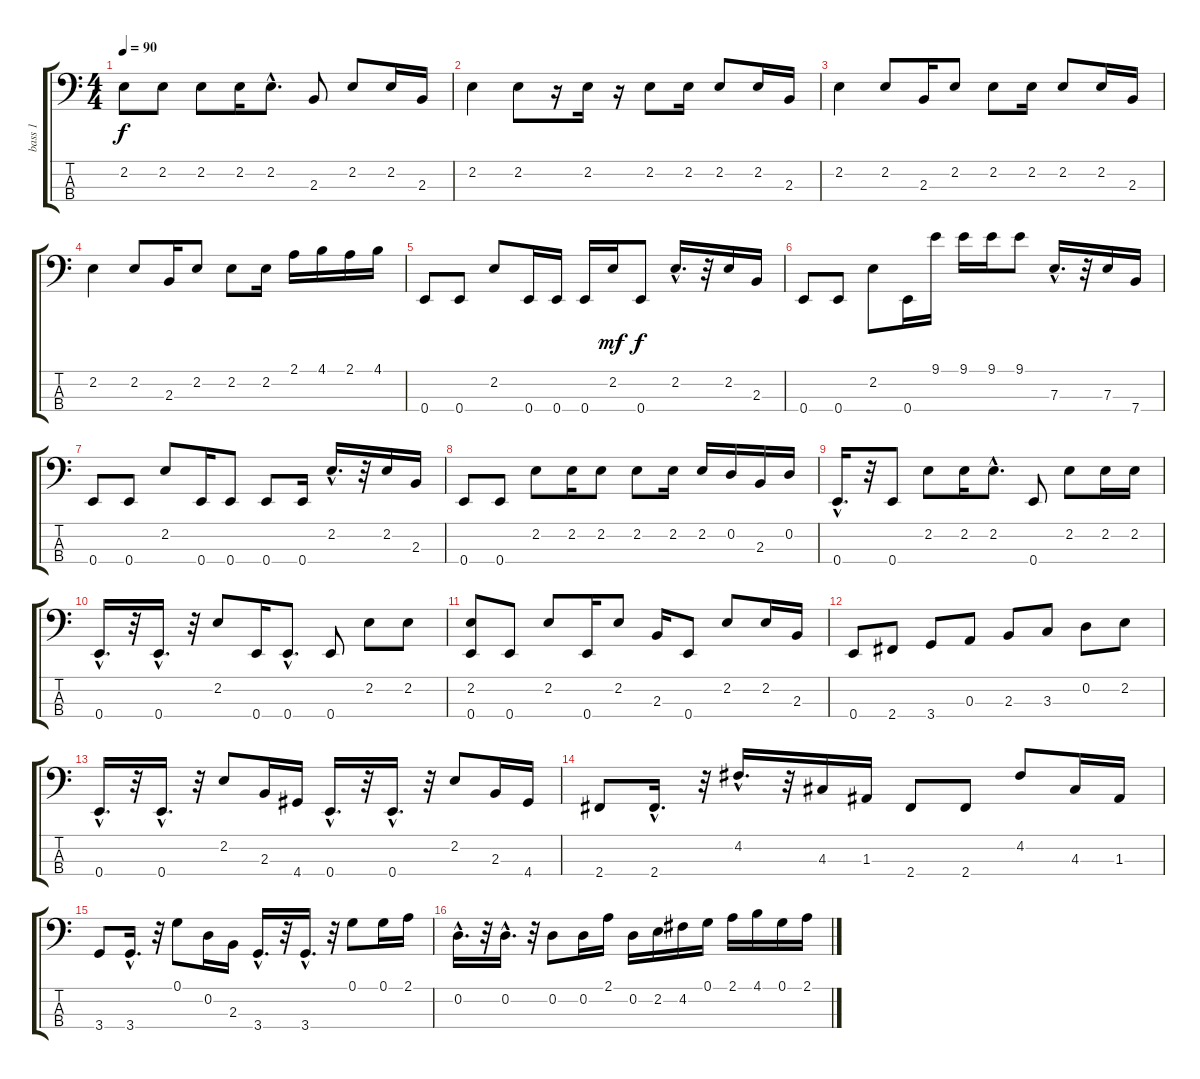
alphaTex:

\track ("bass 1" "bass 1") {instrument fretlessbass}
\staff {score tabs}
\tuning (G2 D2 A1 E1) {hide}
\ts (4 4)
\tempo 90
\clef f4
\ks c
2.2.8{dy f} 2.2.8 2.2.8 2.2.16 2.2{hac}.8{d} 2.3.8 2.2.8 2.2.16 2.3.16 |
2.2.4 2.2.8 r.16 2.2.16 r.16 2.2.8 2.2.16 2.2.8 2.2.16 2.3.16 |
2.2.4 2.2.8 2.3.16 2.2.8 2.2.8 2.2.16 2.2.8 2.2.16 2.3.16 |
2.2.4 2.2.8 2.3.16 2.2.8 2.2.8 2.2.16 2.1.16 4.1.16 2.1.16 4.1.16 |
0.4.8 0.4.8 2.2.8 0.4.16 0.4.16 0.4.16 2.2.16{dy mf} 0.4.8{dy f} 2.2{hac}.16{d} r.32 2.2.16 2.3.16 |
0.4.8 0.4.8 2.2.8 0.4.16 9.1.16 9.1.16 9.1.16 9.1.8 7.3{hac}.16{d} r.32 7.3.16 7.4.16 |
0.4.8 0.4.8 2.2.8 0.4.16 0.4.8 0.4.8 0.4.16 2.2{hac}.16{d} r.32 2.2.16 2.3.16 |
0.4.8 0.4.8 2.2.8 2.2.16 2.2.8 2.2.8 2.2.16 2.2.16 0.2.16 2.3.16 0.2.16 |
0.4{hac}.16{d} r.32 0.4.8 2.2.8 2.2.16 2.2{hac}.8{d} 0.4.8 2.2.8 2.2.16 2.2.16 |
0.4{hac}.16{d} r.32 0.4{hac}.16{d} r.32 2.2.8 0.4.16 0.4{hac}.8{d} 0.4.8 2.2.8 2.2.8 |
(2.2 0.4).8 0.4.8 2.2.8 0.4.16 2.2.8 2.3.16 0.4.8 2.2.8 2.2.16 2.3.16 |
0.4.8 2.4.8 3.4.8 0.3.8 2.3.8 3.3.8 0.2.8 2.2.8 |
0.4{hac}.16{d} r.32 0.4{hac}.16{d} r.32 2.2.8 2.3.16 4.4.16 0.4{hac}.16{d} r.32 0.4{hac}.16{d} r.32 2.2.8 2.3.16 4.4.16 |
2.4.8 2.4{hac}.16{d} r.32 4.2{hac}.16{d} r.32 4.3.16 1.3.16 2.4.8 2.4.8 4.2.8 4.3.16 1.3.16 |
3.4.8 3.4{hac}.16{d} r.32 0.1.8 0.2.16 2.3.16 3.4{hac}.16{d} r.32 3.4{hac}.16{d} r.32 0.1.8 0.1.16 2.1.16 |
0.2{hac}.16{d} r.32 0.2{hac}.16{d} r.32 0.2.8 0.2.16 2.1.16 0.2.16 2.2.16 4.2.16 0.1.16 2.1.16 4.1.16 0.1.16 2.1.16
